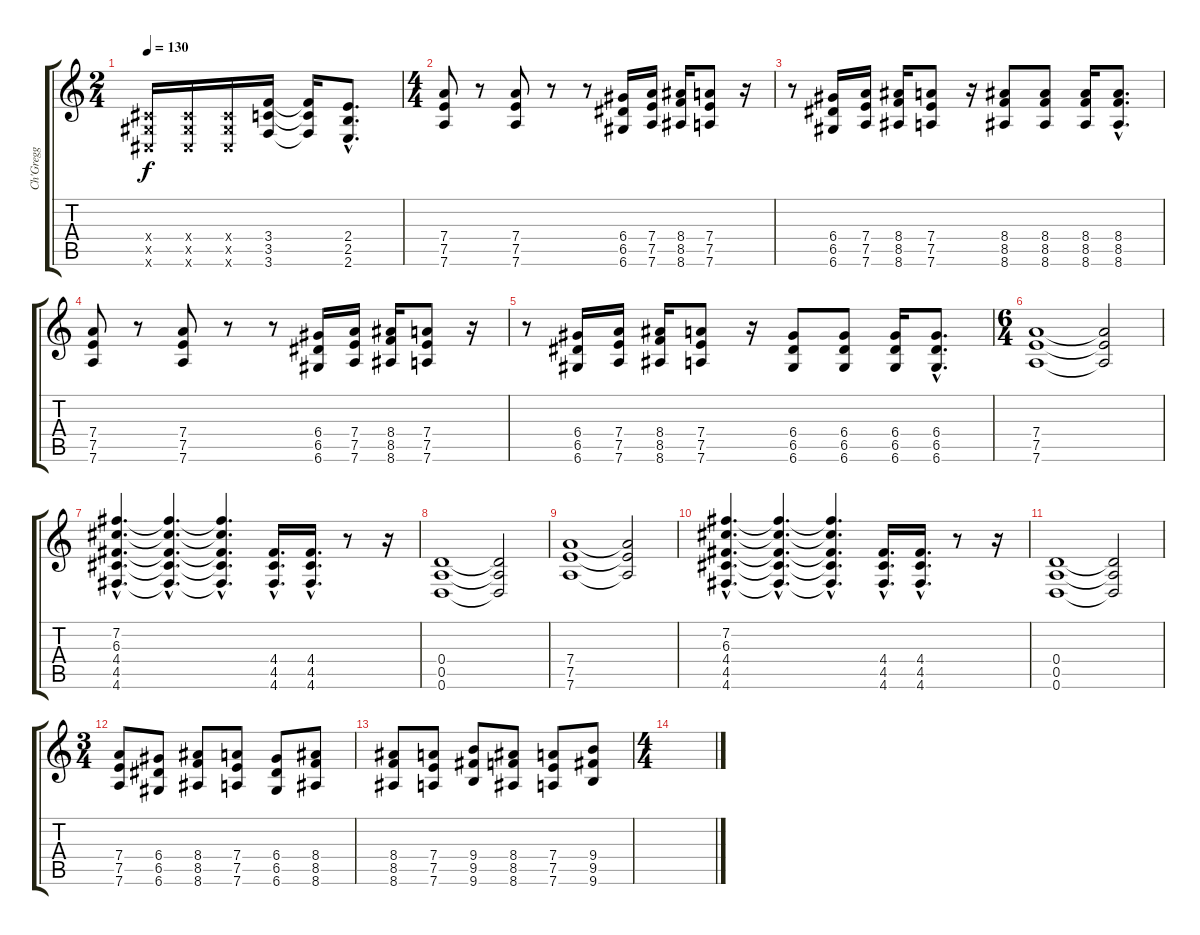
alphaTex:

\track ("Ch'Gregg" "Ch'Gregg") {instrument distortionguitar}
\staff {score tabs}
\tuning (E4 B3 G3 D3 A2 D2) {hide}
\ts (2 4)
\tempo 130
\clef g2
\ks c
(-1.4{x} -1.5{x} -1.6{x}).16{dy f} (-1.4{x} -1.5{x} -1.6{x}).16 (-1.4{x} -1.5{x} -1.6{x}).16 (3.4 3.5 3.6).16 (3.4{t} 3.5{t} 3.6{t}).16 (2.4{hac} 2.5{hac} 2.6{hac}).8{d} |
\ts (4 4)
(7.4 7.5 7.6).8 r.8 (7.4 7.5 7.6).8 r.8 r.8 (6.4 6.5 6.6).16 (7.4 7.5 7.6).16 (8.4 8.5 8.6).16 (7.4 7.5 7.6).8 r.16 |
r.8 (6.4 6.5 6.6).16 (7.4 7.5 7.6).16 (8.4 8.5 8.6).16 (7.4 7.5 7.6).8 r.16 (8.4 8.5 8.6).8 (8.4 8.5 8.6).8 (8.4 8.5 8.6).16 (8.4{hac} 8.5{hac} 8.6{hac}).8{d} |
(7.4 7.5 7.6).8 r.8 (7.4 7.5 7.6).8 r.8 r.8 (6.4 6.5 6.6).16 (7.4 7.5 7.6).16 (8.4 8.5 8.6).16 (7.4 7.5 7.6).8 r.16 |
r.8 (6.4 6.5 6.6).16 (7.4 7.5 7.6).16 (8.4 8.5 8.6).16 (7.4 7.5 7.6).8 r.16 (6.4 6.5 6.6).8 (6.4 6.5 6.6).8 (6.4 6.5 6.6).16 (6.4{hac} 6.5{hac} 6.6{hac}).8{d} |
\ts (6 4)
(7.4 7.5 7.6).1 (7.4{t} 7.5{t} 7.6{t}).2 |
(7.2{hac} 6.3{hac} 4.4{hac} 4.5{hac} 4.6{hac}).4{d} (7.2{hac t} 6.3{hac t} 4.4{hac t} 4.5{hac t} 4.6{hac t}).4{d} (7.2{hac t} 6.3{hac t} 4.4{hac t} 4.5{hac t} 4.6{hac t}).4{d} (4.4{hac} 4.5{hac} 4.6{hac}).16{d} (4.4{hac} 4.5{hac} 4.6{hac}).16{d} r.8 r.16 |
(0.4 0.5 0.6).1 (0.4{t} 0.5{t} 0.6{t}).2 |
(7.4 7.5 7.6).1 (7.4{t} 7.5{t} 7.6{t}).2 |
(7.2{hac} 6.3{hac} 4.4{hac} 4.5{hac} 4.6{hac}).4{d} (7.2{hac t} 6.3{hac t} 4.4{hac t} 4.5{hac t} 4.6{hac t}).4{d} (7.2{hac t} 6.3{hac t} 4.4{hac t} 4.5{hac t} 4.6{hac t}).4{d} (4.4{hac} 4.5{hac} 4.6{hac}).16{d} (4.4{hac} 4.5{hac} 4.6{hac}).16{d} r.8 r.16 |
(0.4 0.5 0.6).1 (0.4{t} 0.5{t} 0.6{t}).2 |
\ts (3 4)
(7.4 7.5 7.6).8 (6.4 6.5 6.6).8 (8.4 8.5 8.6).8 (7.4 7.5 7.6).8 (6.4 6.5 6.6).8 (8.4 8.5 8.6).8 |
(8.4 8.5 8.6).8 (7.4 7.5 7.6).8 (9.4 9.5 9.6).8 (8.4 8.5 8.6).8 (7.4 7.5 7.6).8 (9.4 9.5 9.6).8 |
\ts (4 4)
